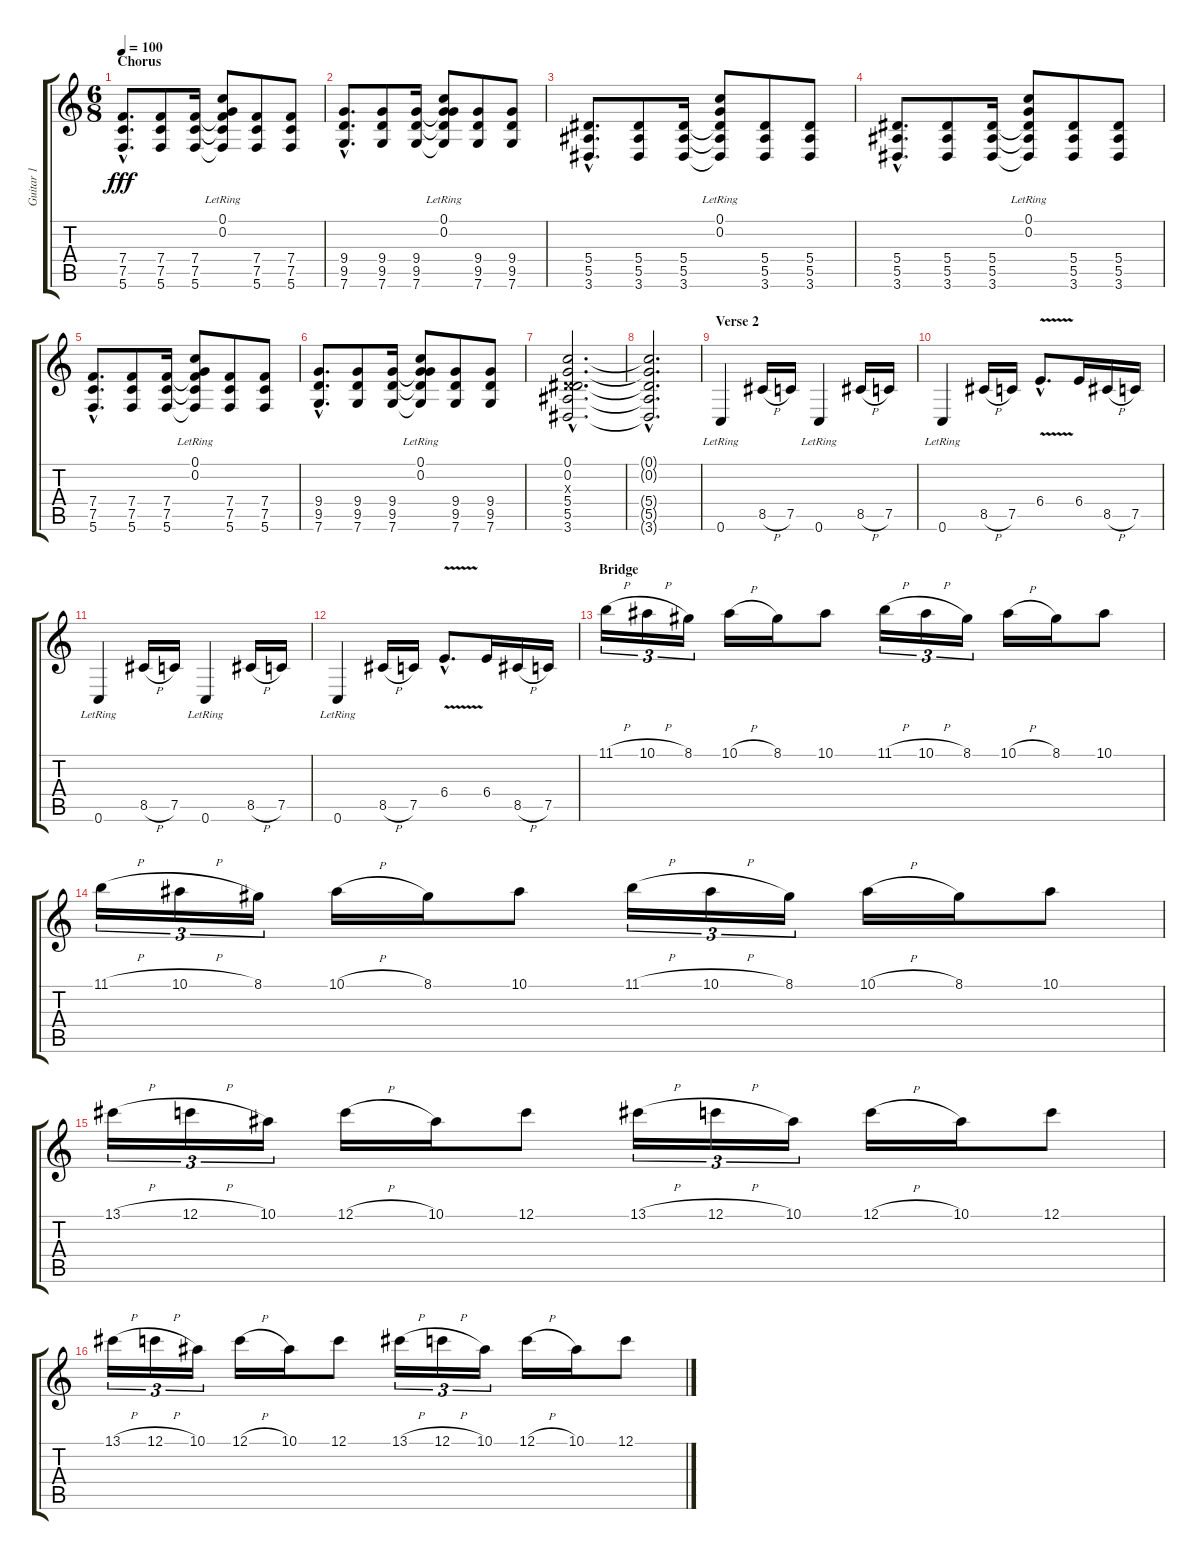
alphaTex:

\track ("Guitar 1" "Guitar 1") {instrument distortionguitar}
\staff {score tabs}
\tuning (C4 G3 Eb3 Bb2 F2 C2) {hide}
\ts (6 8)
\section ("" "Chorus")
\tempo 100
\clef g2
\ks c
(7.4{hac} 7.5{hac} 5.6{hac}).8{d dy fff} (7.4 7.5 5.6).8 (7.4 7.5 5.6).16 (0.1{lr} 0.2{lr} 7.4{t} 7.5{t} 5.6{t}).8 (7.4 7.5 5.6).8 (7.4 7.5 5.6).8 |
(9.4{hac} 9.5{hac} 7.6{hac}).8{d} (9.4 9.5 7.6).8 (9.4 9.5 7.6).16 (0.1{lr} 0.2{lr} 9.4{t} 9.5{t} 7.6{t}).8 (9.4 9.5 7.6).8 (9.4 9.5 7.6).8 |
(5.4{hac} 5.5{hac} 3.6{hac}).8{d} (5.4 5.5 3.6).8 (5.4 5.5 3.6).16 (0.1{lr} 0.2{lr} 5.4{t} 5.5{t} 3.6{t}).8 (5.4 5.5 3.6).8 (5.4 5.5 3.6).8 |
(5.4{hac} 5.5{hac} 3.6{hac}).8{d} (5.4 5.5 3.6).8 (5.4 5.5 3.6).16 (0.1{lr} 0.2{lr} 5.4{t} 5.5{t} 3.6{t}).8 (5.4 5.5 3.6).8 (5.4 5.5 3.6).8 |
(7.4{hac} 7.5{hac} 5.6{hac}).8{d} (7.4 7.5 5.6).8 (7.4 7.5 5.6).16 (0.1{lr} 0.2{lr} 7.4{t} 7.5{t} 5.6{t}).8 (7.4 7.5 5.6).8 (7.4 7.5 5.6).8 |
(9.4{hac} 9.5{hac} 7.6{hac}).8{d} (9.4 9.5 7.6).8 (9.4 9.5 7.6).16 (0.1{lr} 0.2{lr} 9.4{t} 9.5{t} 7.6{t}).8 (9.4 9.5 7.6).8 (9.4 9.5 7.6).8 |
(0.1{hac} 0.2{hac} 0.3{hac x} 5.4{hac} 5.5{hac} 3.6{hac}).2{d} |
(0.1{hac t} 0.2{hac t} 5.4{hac t} 5.5{hac t} 3.6{hac t}).2{d} |
\section ("" "Verse 2")
0.6{lr}.4 8.5{h}.16 7.5.16 0.6{lr}.4 8.5{h}.16 7.5.16 |
0.6{lr}.4 8.5{h}.16 7.5.16 6.4{v hac}.8{d} 6.4.16 8.5{h}.16 7.5.16 |
0.6{lr}.4 8.5{h}.16 7.5.16 0.6{lr}.4 8.5{h}.16 7.5.16 |
0.6{lr}.4 8.5{h}.16 7.5.16 6.4{v hac}.8{d} 6.4.16 8.5{h}.16 7.5.16 |
\section ("" "Bridge")
11.1{h}.16{tu (3 2) balance 13} 10.1{h}.16{tu (3 2)} 8.1.16{tu (3 2)} 10.1{h}.16 8.1.16 10.1.8 11.1{h}.16{tu (3 2)} 10.1{h}.16{tu (3 2)} 8.1.16{tu (3 2)} 10.1{h}.16 8.1.16 10.1.8 |
11.1{h}.16{tu (3 2)} 10.1{h}.16{tu (3 2)} 8.1.16{tu (3 2)} 10.1{h}.16 8.1.16 10.1.8 11.1{h}.16{tu (3 2)} 10.1{h}.16{tu (3 2)} 8.1.16{tu (3 2)} 10.1{h}.16 8.1.16 10.1.8 |
13.1{h}.16{tu (3 2)} 12.1{h}.16{tu (3 2)} 10.1.16{tu (3 2)} 12.1{h}.16 10.1.16 12.1.8 13.1{h}.16{tu (3 2)} 12.1{h}.16{tu (3 2)} 10.1.16{tu (3 2)} 12.1{h}.16 10.1.16 12.1.8 |
13.1{h}.16{tu (3 2)} 12.1{h}.16{tu (3 2)} 10.1.16{tu (3 2)} 12.1{h}.16 10.1.16 12.1.8 13.1{h}.16{tu (3 2)} 12.1{h}.16{tu (3 2)} 10.1.16{tu (3 2)} 12.1{h}.16 10.1.16 12.1.8
